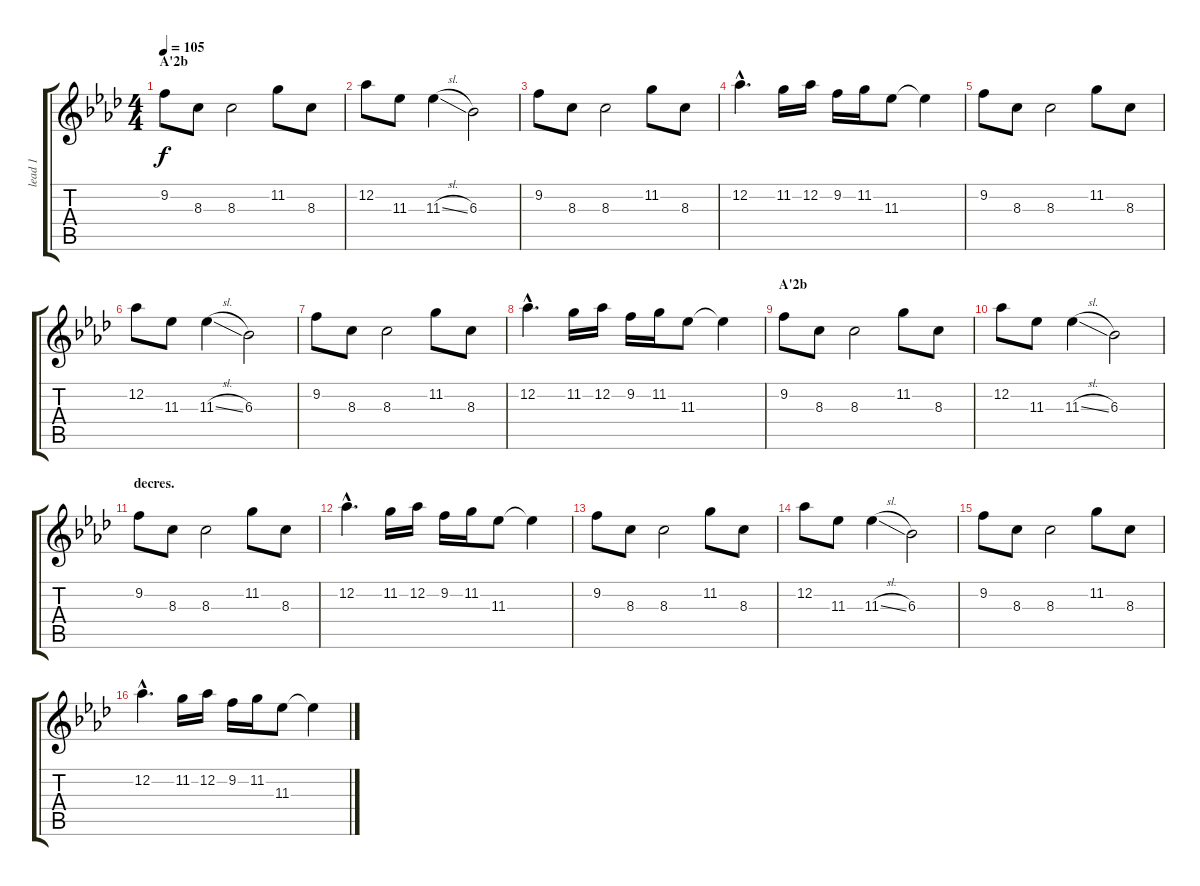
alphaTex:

\track ("lead 1" "lead 1") {instrument distortionguitar}
\staff {score tabs}
\tuning (Db4 Ab3 E3 B2 Gb2 Db2) {hide}
\ts (4 4)
\section ("" "A'2b")
\tempo 105
\clef g2
\ks ab
9.2.8{dy f} 8.3.8 8.3.2 11.2.8 8.3.8 |
12.2.8 11.3.8 11.3{sl}.4 6.3.2 |
9.2.8 8.3.8 8.3.2 11.2.8 8.3.8 |
12.2{hac}.4{d} 11.2.16 12.2.16 9.2.16 11.2.16 11.3.8 11.3{t}.4 |
9.2.8 8.3.8 8.3.2 11.2.8 8.3.8 |
12.2.8 11.3.8 11.3{sl}.4 6.3.2 |
9.2.8 8.3.8 8.3.2 11.2.8 8.3.8 |
12.2{hac}.4{d} 11.2.16 12.2.16 9.2.16 11.2.16 11.3.8 11.3{t}.4 |
\section ("" "A'2b")
9.2.8 8.3.8 8.3.2 11.2.8 8.3.8 |
12.2.8 11.3.8 11.3{sl}.4 6.3.2{volume 10} |
\section ("" "decres.")
9.2.8 8.3.8 8.3.2 11.2.8 8.3.8 |
12.2{hac}.4{d} 11.2.16 12.2.16 9.2.16 11.2.16 11.3.8 11.3{t}.4 |
9.2.8 8.3.8 8.3.2 11.2.8 8.3.8 |
\section ("" "")
12.2.8{volume 4} 11.3.8 11.3{sl}.4 6.3.2 |
9.2.8 8.3.8 8.3.2 11.2.8 8.3.8 |
12.2{hac}.4{d} 11.2.16 12.2.16 9.2.16 11.2.16 11.3.8 11.3{t}.4
